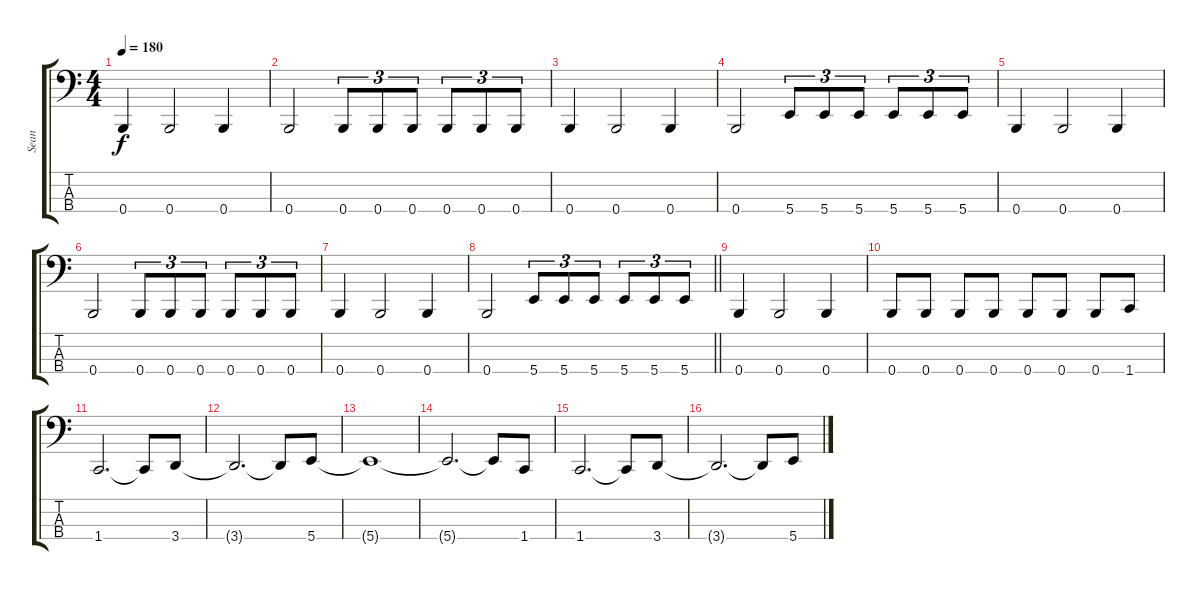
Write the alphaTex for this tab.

\track ("Sean" "Sean") {instrument electricbasspick}
\staff {score tabs}
\tuning (E2 B1 Gb1 B0) {hide}
\ts (4 4)
\tempo 180
\clef f4
\ks c
0.4.4{dy f} 0.4.2 0.4.4 |
0.4.2 0.4.8{tu (3 2)} 0.4.8{tu (3 2)} 0.4.8{tu (3 2)} 0.4.8{tu (3 2)} 0.4.8{tu (3 2)} 0.4.8{tu (3 2)} |
0.4.4 0.4.2 0.4.4 |
0.4.2 5.4.8{tu (3 2)} 5.4.8{tu (3 2)} 5.4.8{tu (3 2)} 5.4.8{tu (3 2)} 5.4.8{tu (3 2)} 5.4.8{tu (3 2)} |
0.4.4 0.4.2 0.4.4 |
0.4.2 0.4.8{tu (3 2)} 0.4.8{tu (3 2)} 0.4.8{tu (3 2)} 0.4.8{tu (3 2)} 0.4.8{tu (3 2)} 0.4.8{tu (3 2)} |
0.4.4 0.4.2 0.4.4 |
\barLineRight lightlight
0.4.2 5.4.8{tu (3 2)} 5.4.8{tu (3 2)} 5.4.8{tu (3 2)} 5.4.8{tu (3 2)} 5.4.8{tu (3 2)} 5.4.8{tu (3 2)} |
0.4.4 0.4.2 0.4.4 |
0.4.8 0.4.8 0.4.8 0.4.8 0.4.8 0.4.8 0.4.8 1.4.8 |
1.4.2{d} 1.4{t}.8 3.4.8 |
3.4{t}.2{d} 3.4{t}.8 5.4.8 |
5.4{t}.1 |
5.4{t}.2{d} 5.4{t}.8 1.4.8 |
1.4.2{d} 1.4{t}.8 3.4.8 |
3.4{t}.2{d} 3.4{t}.8 5.4.8
